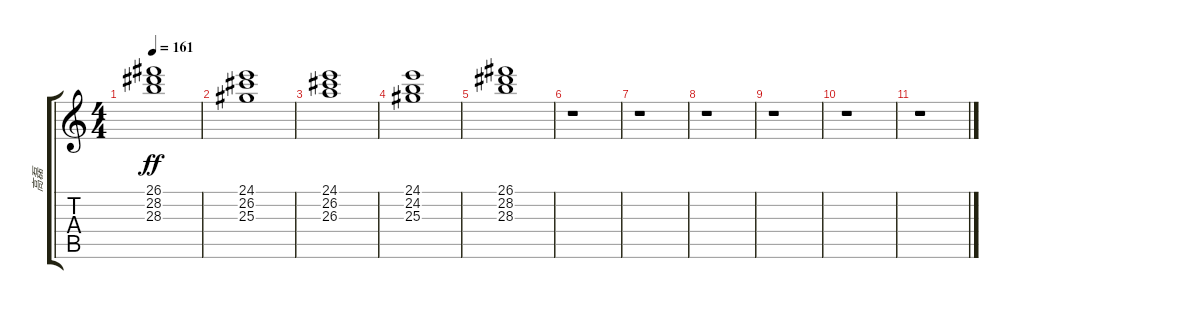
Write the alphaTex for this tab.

\track ("高磊" "高磊") {instrument stringensemble2}
\staff {score tabs}
\tuning (E4 B3 G3 D3 A2 E2) {hide}
\ts (4 4)
\tempo 161
\clef g2
\ks c
(26.1 28.2 28.3).1{dy ff} |
(24.1 26.2 25.3).1 |
(24.1 26.2 26.3).1 |
(24.1 24.2 25.3).1 |
(26.1 28.2 28.3).1 |
r.1 |
r.1 |
r.1 |
r.1 |
r.1 |
r.1
